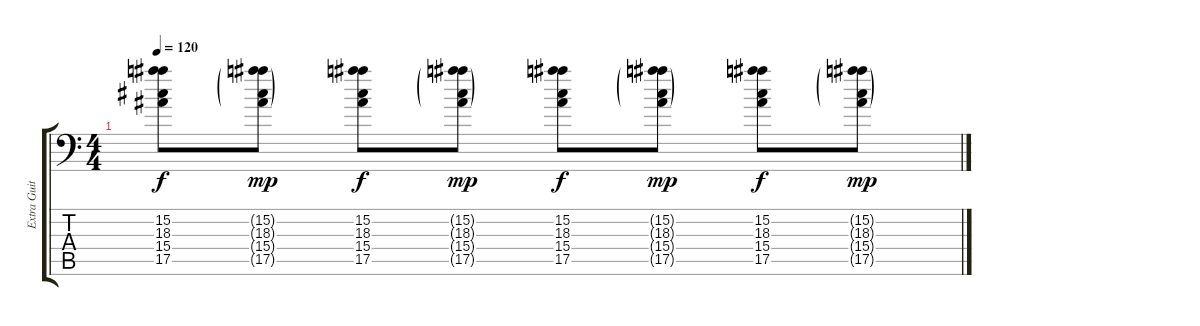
\track ("Extra Guitar" "Extra Guit") {instrument overdrivenguitar}
\staff {score tabs}
\tuning (C4 G3 Eb3 Bb2 F2 Bb1) {hide}
\ts (4 4)
\tempo 120
\clef f4
\ks c
(15.2 18.3 15.4 17.5).8{dy f balance 5} (15.2{g} 18.3{g} 15.4{g} 17.5{g}).8{dy mp} (15.2 18.3 15.4 17.5).8{dy f balance 11} (15.2{g} 18.3{g} 15.4{g} 17.5{g}).8{dy mp} (15.2 18.3 15.4 17.5).8{dy f balance 3} (15.2{g} 18.3{g} 15.4{g} 17.5{g}).8{dy mp} (15.2 18.3 15.4 17.5).8{dy f balance 13} (15.2{g} 18.3{g} 15.4{g} 17.5{g}).8{dy mp}
